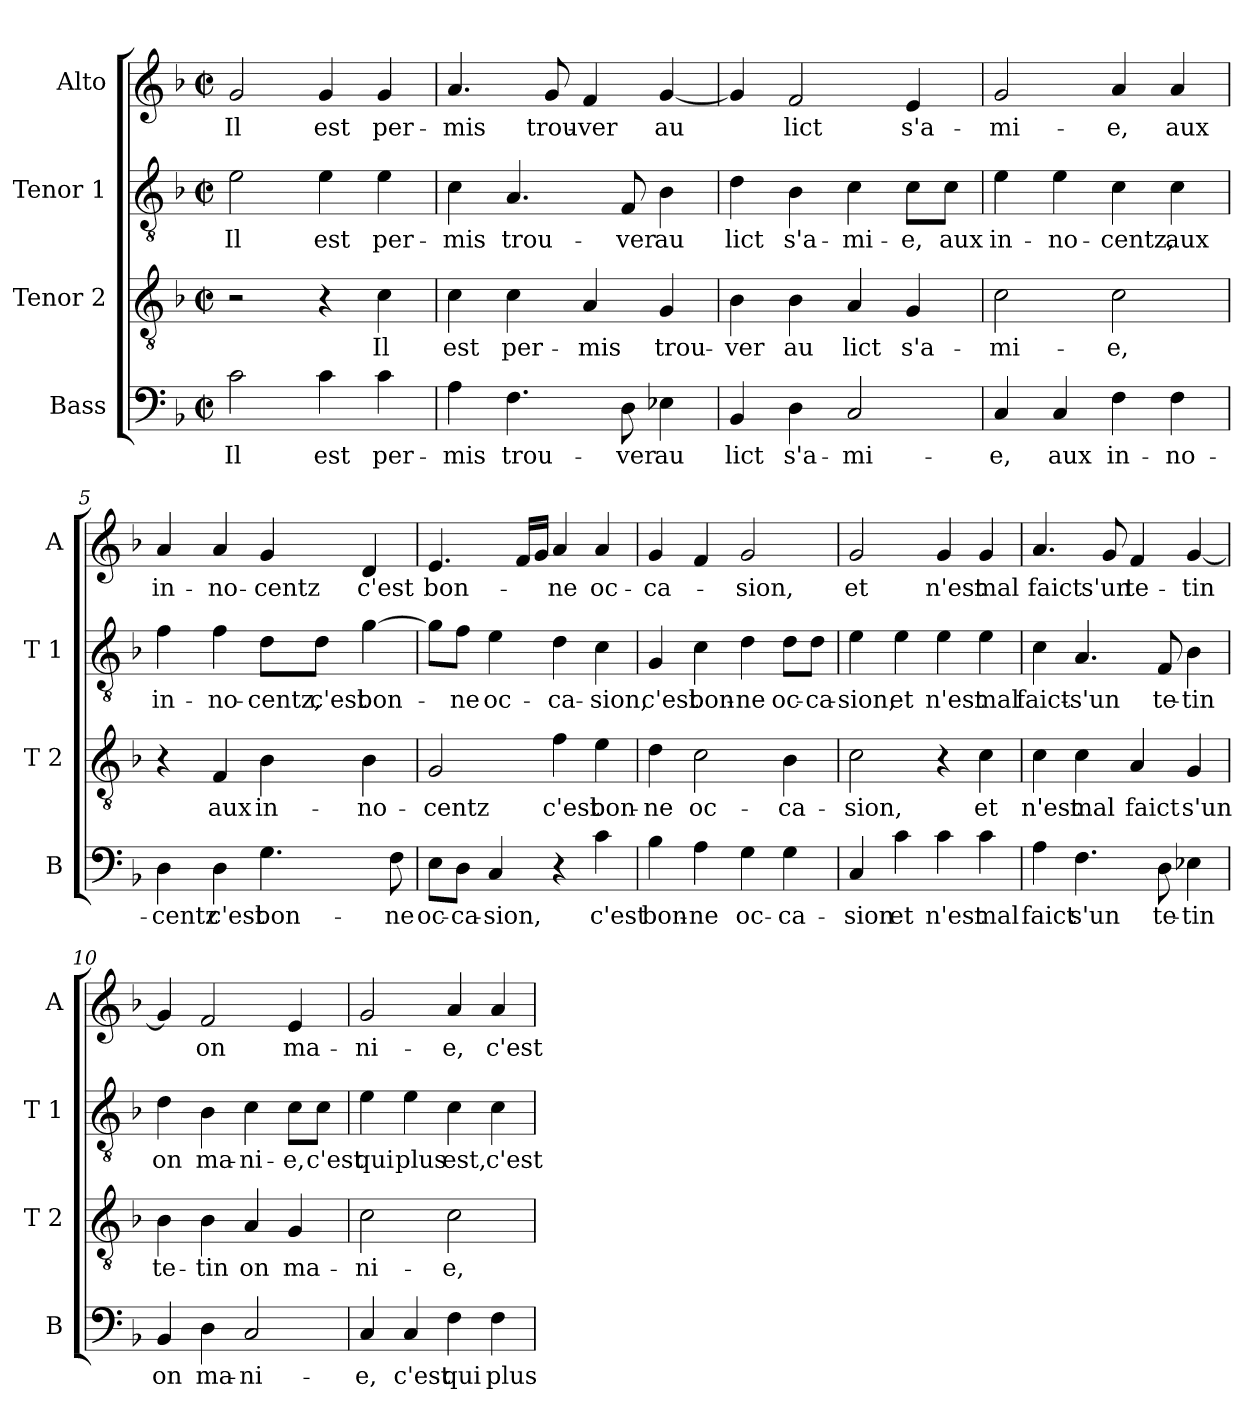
**kern	**text	**kern	**text	**kern	**text	**kern	**text
*part4	*part4	*part3	*part3	*part2	*part2	*part1	*part1
*staff4	*staff4	*staff3	*staff3	*staff2	*staff2	*staff1	*staff1
*I"Bass	*	*I"Tenor 2	*	*I"Tenor 1	*	*I"Alto	*
*I'B	*	*I'T 2	*	*I'T 1	*	*I'A	*
*clefF4	*	*clefGv2	*	*clefGv2	*	*clefG2	*
*k[b-]	*	*k[b-]	*	*k[b-]	*	*k[b-]	*
*F:	*	*F:	*	*F:	*	*F:	*
*M2/2	*	*M2/2	*	*M2/2	*	*M2/2	*
*met(c|)	*	*met(c|)	*	*met(c|)	*	*met(c|)	*
=1	=1	=1	=1	=1	=1	=1	=1
!	!LO:LY:b	!	!	!	!LO:LY:b	!	!LO:LY:b
2c\	Il	2r	.	2e\	Il	2g/	Il
!	!LO:LY:b	!	!	!	!LO:LY:b	!	!LO:LY:b
4c\	est	4r	.	4e\	est	4g/	est
!	!LO:LY:b	!	!LO:LY:b	!	!LO:LY:b	!	!LO:LY:b
4c\	per-	4c\	Il	4e\	per-	4g/	per-
=2	=2	=2	=2	=2	=2	=2	=2
!	!LO:LY:b	!	!LO:LY:b	!	!LO:LY:b	!	!LO:LY:b
4A\	-mis	4c\	est	4c\	-mis	4.a/	-mis
!	!LO:LY:b	!	!LO:LY:b	!	!LO:LY:b	!	!
4.F\	trou-	4c\	per-	4.A/	trou-	.	.
!	!	!	!	!	!	!	!LO:LY:b
.	.	.	.	.	.	8g/	trou-
!	!	!	!LO:LY:b	!	!	!	!LO:LY:b
.	.	4A/	-mis	.	.	4f/	-ver
!	!LO:LY:b	!	!	!	!LO:LY:b	!	!
8D\	-ver	.	.	8F/	-ver	.	.
!	!LO:LY:b	!	!LO:LY:b	!	!LO:LY:b	!	!LO:LY:b
4E-X\	au	4G/	trou-	4B-\	au	[4g/	au
=3	=3	=3	=3	=3	=3	=3	=3
!	!LO:LY:b	!	!LO:LY:b	!	!LO:LY:b	!	!
4BB-/	lict	4B-\	-ver	4d\	lict	4g/]	.
!	!LO:LY:b	!	!LO:LY:b	!	!LO:LY:b	!	!LO:LY:b
4D\	s'a-	4B-\	au	4B-\	s'a-	2f/	lict
!	!LO:LY:b	!	!LO:LY:b	!	!LO:LY:b	!	!
2C/	-mi-	4A/	lict	4c\	-mi-	.	.
!	!	!	!LO:LY:b	!	!LO:LY:b	!	!LO:LY:b
.	.	4G/	s'a-	8c\L	-e,	4e/	s'a-
!	!	!	!	!	!LO:LY:b	!	!
.	.	.	.	8c\J	aux	.	.
=4	=4	=4	=4	=4	=4	=4	=4
!	!LO:LY:b	!	!LO:LY:b	!	!LO:LY:b	!	!LO:LY:b
4C/	-e,	2c\	-mi-	4e\	in-	2g/	-mi-
!	!LO:LY:b	!	!	!	!LO:LY:b	!	!
4C/	aux	.	.	4e\	-no-	.	.
!	!LO:LY:b	!	!LO:LY:b	!	!LO:LY:b	!	!LO:LY:b
4F\	in-	2c\	-e,	4c\	-centz,	4a/	-e,
!	!LO:LY:b	!	!	!	!LO:LY:b	!	!LO:LY:b
4F\	-no-	.	.	4c\	aux	4a/	aux
!!LO:LB:g=z
=5	=5	=5	=5	=5	=5	=5	=5
!	!LO:LY:b	!	!	!	!LO:LY:b	!	!LO:LY:b
4D\	-centz	4r	.	4f\	in-	4a/	in-
!	!LO:LY:b	!	!LO:LY:b	!	!LO:LY:b	!	!LO:LY:b
4D\	c'est	4F/	aux	4f\	-no-	4a/	-no-
!	!LO:LY:b	!	!LO:LY:b	!	!LO:LY:b	!	!LO:LY:b
4.G\	bon-	4B-\	in-	8d\L	-centz,	4g/	-centz
!	!	!	!	!	!LO:LY:b	!	!
.	.	.	.	8d\J	c'est	.	.
!	!	!	!LO:LY:b	!	!LO:LY:b	!	!LO:LY:b
.	.	4B-\	-no-	[4g\	bon-	4d/	c'est
!	!LO:LY:b	!	!	!	!	!	!
8F\	-ne	.	.	.	.	.	.
=6	=6	=6	=6	=6	=6	=6	=6
!	!LO:LY:b	!	!LO:LY:b	!	!	!	!LO:LY:b
8E\L	oc-	2G/	-centz	8g\L]	.	4.e/	bon-
!	!LO:LY:b	!	!	!	!LO:LY:b	!	!
8D\J	-ca-	.	.	8f\J	-ne	.	.
!	!LO:LY:b	!	!	!	!LO:LY:b	!	!
4C/	-sion,	.	.	4e\	oc-	.	.
.	.	.	.	.	.	16f/LL	.
.	.	.	.	.	.	16g/JJ	.
!	!	!	!LO:LY:b	!	!LO:LY:b	!	!LO:LY:b
4r	.	4f\	c'est	4d\	-ca-	4a/	-ne
!	!LO:LY:b	!	!LO:LY:b	!	!LO:LY:b	!	!LO:LY:b
4c\	c'est	4e\	bon-	4c\	-sion,	4a/	oc-
=7	=7	=7	=7	=7	=7	=7	=7
!	!LO:LY:b	!	!LO:LY:b	!	!LO:LY:b	!	!LO:LY:b
4B-\	bon-	4d\	-ne	4G/	c'est	4g/	-ca-
!	!LO:LY:b	!	!LO:LY:b	!	!LO:LY:b	!	!
4A\	-ne	2c\	oc-	4c\	bon-	4f/	.
!	!LO:LY:b	!	!	!	!LO:LY:b	!	!LO:LY:b
4G\	oc-	.	.	4d\	-ne	2g/	-sion,
!	!LO:LY:b	!	!LO:LY:b	!	!LO:LY:b	!	!
4G\	-ca-	4B-\	-ca-	8d\L	oc-	.	.
!	!	!	!	!	!LO:LY:b	!	!
.	.	.	.	8d\J	-ca-	.	.
=8	=8	=8	=8	=8	=8	=8	=8
!	!LO:LY:b	!	!LO:LY:b	!	!LO:LY:b	!	!LO:LY:b
4C/	-sion	2c\	-sion,	4e\	-sion,	2g/	et
!	!LO:LY:b	!	!	!	!LO:LY:b	!	!
4c\	et	.	.	4e\	et	.	.
!	!LO:LY:b	!	!	!	!LO:LY:b	!	!LO:LY:b
4c\	n'est	4r	.	4e\	n'est	4g/	n'est
!	!LO:LY:b	!	!LO:LY:b	!	!LO:LY:b	!	!LO:LY:b
4c\	mal	4c\	et	4e\	mal	4g/	mal
=9	=9	=9	=9	=9	=9	=9	=9
!	!LO:LY:b	!	!LO:LY:b	!	!LO:LY:b	!	!LO:LY:b
4A\	faict	4c\	n'est	4c\	faict-	4.a/	faict
!	!LO:LY:b	!	!LO:LY:b	!	!LO:LY:b	!	!
4.F\	s'un	4c\	mal	4.A/	-s'un	.	.
!	!	!	!	!	!	!	!LO:LY:b
.	.	.	.	.	.	8g/	s'un
!	!	!	!LO:LY:b	!	!	!	!LO:LY:b
.	.	4A/	faict	.	.	4f/	te-
!	!LO:LY:b	!	!	!	!LO:LY:b	!	!
8D\	te-	.	.	8F/	te-	.	.
!	!LO:LY:b	!	!LO:LY:b	!	!LO:LY:b	!	!LO:LY:b
4E-X\	-tin	4G/	s'un	4B-\	-tin	[4g/	-tin
!!LO:PB:g=z
=10	=10	=10	=10	=10	=10	=10	=10
!	!LO:LY:b	!	!LO:LY:b	!	!LO:LY:b	!	!
4BB-/	on	4B-\	te-	4d\	on	4g/]	.
!	!LO:LY:b	!	!LO:LY:b	!	!LO:LY:b	!	!LO:LY:b
4D\	ma-	4B-\	-tin	4B-\	ma-	2f/	on
!	!LO:LY:b	!	!LO:LY:b	!	!LO:LY:b	!	!
2C/	-ni-	4A/	on	4c\	-ni-	.	.
!	!	!	!LO:LY:b	!	!LO:LY:b	!	!LO:LY:b
.	.	4G/	ma-	8c\L	-e,	4e/	ma-
!	!	!	!	!	!LO:LY:b	!	!
.	.	.	.	8c\J	c'est	.	.
=11	=11	=11	=11	=11	=11	=11	=11
!	!LO:LY:b	!	!LO:LY:b	!	!LO:LY:b	!	!LO:LY:b
4C/	-e,	2c\	-ni-	4e\	qui	2g/	-ni-
!	!LO:LY:b	!	!	!	!LO:LY:b	!	!
4C/	c'est	.	.	4e\	plus	.	.
!	!LO:LY:b	!	!LO:LY:b	!	!LO:LY:b	!	!LO:LY:b
4F\	qui	2c\	-e,	4c\	est,	4a/	-e,
!	!LO:LY:b	!	!	!	!LO:LY:b	!	!LO:LY:b
4F\	plus	.	.	4c\	c'est	4a/	c'est
=	=	=	=	=	=	=	=
*-	*-	*-	*-	*-	*-	*-	*-
